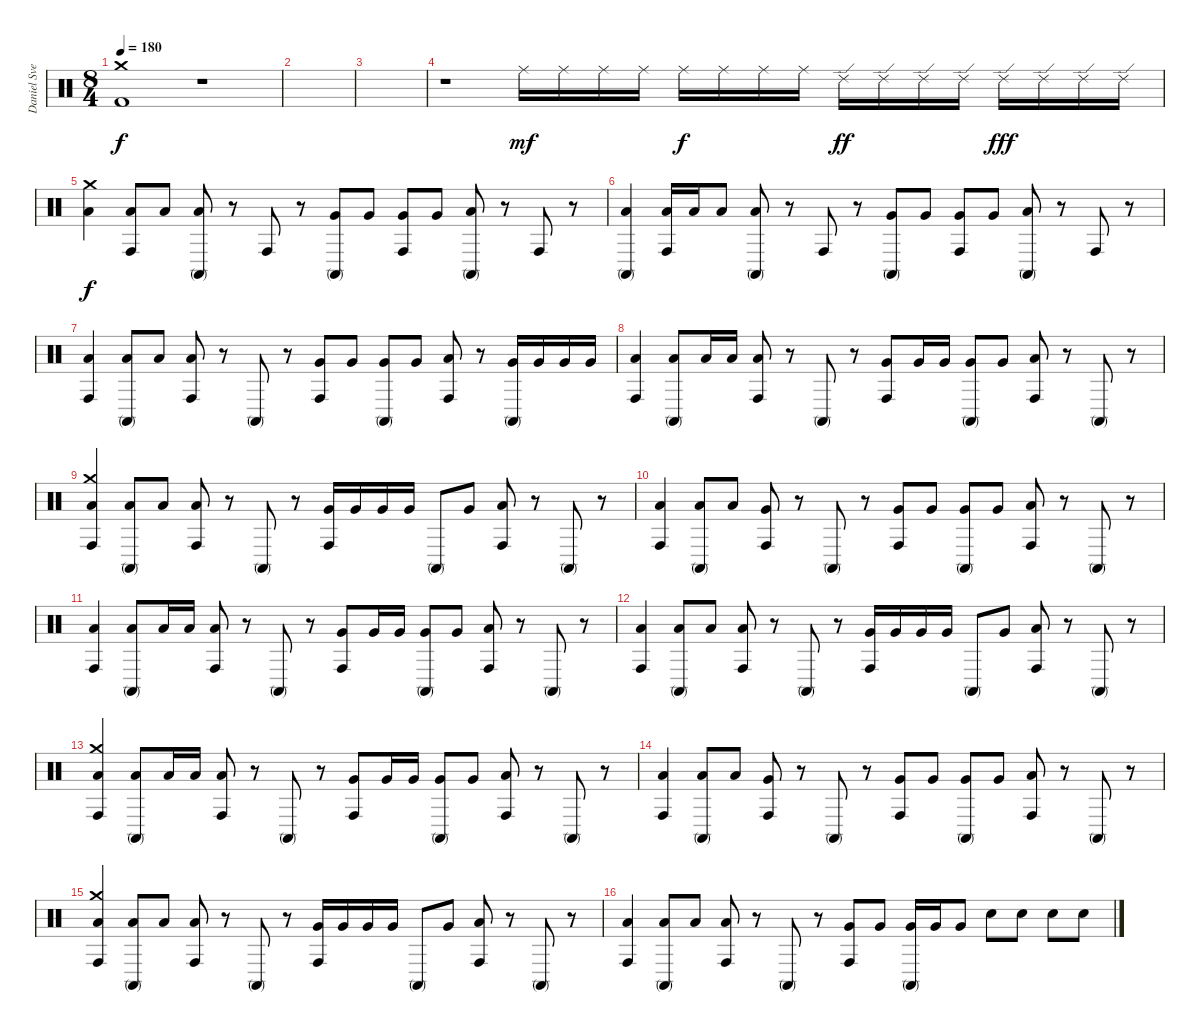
\track ("Daniel Svensson" "Daniel Sve") {instrument percussion}
\staff {score}
\articulation defaults
\ts (8 4)
\tempo 180
\clef neutral
\ks c
("Crash medium (hit)" "Kick (hit) 2").1{dy f} r.1 |
|
|
r.1 "Ride (middle)".16{dy mf} "Ride (middle)".16 "Ride (middle)".16 "Ride (middle)".16 "Ride (middle)".16{dy f} "Ride (middle)".16 "Ride (middle)".16 "Ride (middle)".16 "Ride (edge) 2".16{dy ff} "Ride (edge) 2".16 "Ride (edge) 2".16 "Ride (edge) 2".16 "Ride (edge) 2".16{dy fff} "Ride (edge) 2".16 "Ride (edge) 2".16 "Ride (edge) 2".16 |
("Crash medium (hit)" "Low Floor Tom (hit)").4{dy f} ("Conga high (hit)" "Low Floor Tom (hit)").8 "Low Floor Tom (hit)".8 ("Conga high (mute)" "Low Tom (hit)").8 r.8 "Conga high (hit)".8 r.8 ("Conga high (mute)" "Very Low Tom (hit)").8 "Very Low Tom (hit)".8 ("Conga high (hit)" "Very Low Tom (hit)").8 "Very Low Tom (hit)".8 ("Conga high (mute)" "Low Tom (hit)").8 r.8 "Conga high (hit)".8 r.8 |
("Conga high (mute)" "Low Floor Tom (hit)").4 ("Conga high (hit)" "Low Floor Tom (hit)").16 "Low Floor Tom (hit)".16 "Low Floor Tom (hit)".8 ("Conga high (mute)" "Low Tom (hit)").8 r.8 "Conga high (hit)".8 r.8 ("Conga high (mute)" "Very Low Tom (hit)").8 "Very Low Tom (hit)".8 ("Conga high (hit)" "Very Low Tom (hit)").8 "Very Low Tom (hit)".8 ("Conga high (mute)" "Low Tom (hit)").8 r.8 "Conga high (hit)".8 r.8 |
("Conga high (hit)" "Low Floor Tom (hit)").4 ("Conga high (mute)" "Low Floor Tom (hit)").8 "Low Floor Tom (hit)".8 ("Conga high (hit)" "Low Floor Tom (hit)").8 r.8 "Conga high (mute)".8 r.8 ("Conga high (hit)" "Very Low Tom (hit)").8 "Very Low Tom (hit)".8 ("Conga high (mute)" "Very Low Tom (hit)").8 "Very Low Tom (hit)".8 ("Conga high (hit)" "Low Tom (hit)").8 r.8 ("Conga high (mute)" "Very Low Tom (hit)").16 "Very Low Tom (hit)".16 "Very Low Tom (hit)".16 "Very Low Tom (hit)".16 |
("Conga high (hit)" "Low Floor Tom (hit)").4 ("Conga high (mute)" "Low Floor Tom (hit)").8 "Low Floor Tom (hit)".16 "Low Floor Tom (hit)".16 ("Conga high (hit)" "Low Tom (hit)").8 r.8 "Conga high (mute)".8 r.8 ("Conga high (hit)" "Very Low Tom (hit)").8 "Very Low Tom (hit)".16 "Very Low Tom (hit)".16 ("Conga high (mute)" "Very Low Tom (hit)").8 "Very Low Tom (hit)".8 ("Conga high (hit)" "Low Tom (hit)").8 r.8 "Conga high (mute)".8 r.8 |
("Crash medium (hit)" "Conga high (hit)" "Low Floor Tom (hit)").4 ("Conga high (mute)" "Low Floor Tom (hit)").8 "Low Floor Tom (hit)".8 ("Conga high (hit)" "Low Tom (hit)").8 r.8 "Conga high (mute)".8 r.8 ("Conga high (hit)" "Very Low Tom (hit)").16 "Very Low Tom (hit)".16 "Very Low Tom (hit)".16 "Very Low Tom (hit)".16 "Conga high (mute)".8 "Very Low Tom (hit)".8 ("Conga high (hit)" "Low Tom (hit)").8 r.8 "Conga high (mute)".8 r.8 |
("Conga high (hit)" "Low Floor Tom (hit)").4 ("Conga high (mute)" "Low Floor Tom (hit)").8 "Low Floor Tom (hit)".8 ("Conga high (hit)" "Very Low Tom (hit)").8 r.8 "Conga high (mute)".8 r.8 ("Conga high (hit)" "Very Low Tom (hit)").8 "Very Low Tom (hit)".8 ("Conga high (mute)" "Very Low Tom (hit)").8 "Very Low Tom (hit)".8 ("Conga high (hit)" "Low Tom (hit)").8 r.8 "Conga high (mute)".8 r.8 |
("Conga high (hit)" "Low Floor Tom (hit)").4 ("Conga high (mute)" "Low Floor Tom (hit)").8 "Low Floor Tom (hit)".16 "Low Floor Tom (hit)".16 ("Conga high (hit)" "Low Tom (hit)").8 r.8 "Conga high (mute)".8 r.8 ("Conga high (hit)" "Very Low Tom (hit)").8 "Very Low Tom (hit)".16 "Very Low Tom (hit)".16 ("Conga high (mute)" "Very Low Tom (hit)").8 "Very Low Tom (hit)".8 ("Conga high (hit)" "Low Tom (hit)").8 r.8 "Conga high (mute)".8 r.8 |
("Conga high (hit)" "Low Floor Tom (hit)").4 ("Conga high (mute)" "Low Floor Tom (hit)").8 "Low Floor Tom (hit)".8 ("Conga high (hit)" "Low Tom (hit)").8 r.8 "Conga high (mute)".8 r.8 ("Conga high (hit)" "Very Low Tom (hit)").16 "Very Low Tom (hit)".16 "Very Low Tom (hit)".16 "Very Low Tom (hit)".16 "Conga high (mute)".8 "Very Low Tom (hit)".8 ("Conga high (hit)" "Low Tom (hit)").8 r.8 "Conga high (mute)".8 r.8 |
("Crash medium (hit)" "Conga high (hit)" "Low Floor Tom (hit)").4 ("Conga high (mute)" "Low Floor Tom (hit)").8 "Low Floor Tom (hit)".16 "Low Floor Tom (hit)".16 ("Conga high (hit)" "Low Tom (hit)").8 r.8 "Conga high (mute)".8 r.8 ("Conga high (hit)" "Very Low Tom (hit)").8 "Very Low Tom (hit)".16 "Very Low Tom (hit)".16 ("Conga high (mute)" "Very Low Tom (hit)").8 "Very Low Tom (hit)".8 ("Conga high (hit)" "Low Tom (hit)").8 r.8 "Conga high (mute)".8 r.8 |
("Conga high (hit)" "Low Floor Tom (hit)").4 ("Conga high (mute)" "Low Floor Tom (hit)").8 "Low Floor Tom (hit)".8 ("Conga high (hit)" "Very Low Tom (hit)").8 r.8 "Conga high (mute)".8 r.8 ("Conga high (hit)" "Very Low Tom (hit)").8 "Very Low Tom (hit)".8 ("Conga high (mute)" "Very Low Tom (hit)").8 "Very Low Tom (hit)".8 ("Conga high (hit)" "Low Tom (hit)").8 r.8 "Conga high (mute)".8 r.8 |
("Crash medium (hit)" "Conga high (hit)" "Low Floor Tom (hit)").4 ("Conga high (mute)" "Low Floor Tom (hit)").8 "Low Floor Tom (hit)".8 ("Conga high (hit)" "Low Tom (hit)").8 r.8 "Conga high (mute)".8 r.8 ("Conga high (hit)" "Very Low Tom (hit)").16 "Very Low Tom (hit)".16 "Very Low Tom (hit)".16 "Very Low Tom (hit)".16 "Conga high (mute)".8 "Very Low Tom (hit)".8 ("Conga high (hit)" "Low Tom (hit)").8 r.8 "Conga high (mute)".8 r.8 |
("Conga high (hit)" "Low Floor Tom (hit)").4 ("Conga high (mute)" "Low Floor Tom (hit)").8 "Low Floor Tom (hit)".8 ("Conga high (hit)" "Low Tom (hit)").8 r.8 "Conga high (mute)".8 r.8 ("Conga high (hit)" "Very Low Tom (hit)").8 "Very Low Tom (hit)".8 ("Conga high (mute)" "Very Low Tom (hit)").16 "Very Low Tom (hit)".16 "Very Low Tom (hit)".8 "Snare (hit) 2".8 "Snare (hit) 2".8 "Snare (hit) 2".8 "Snare (hit) 2".8
